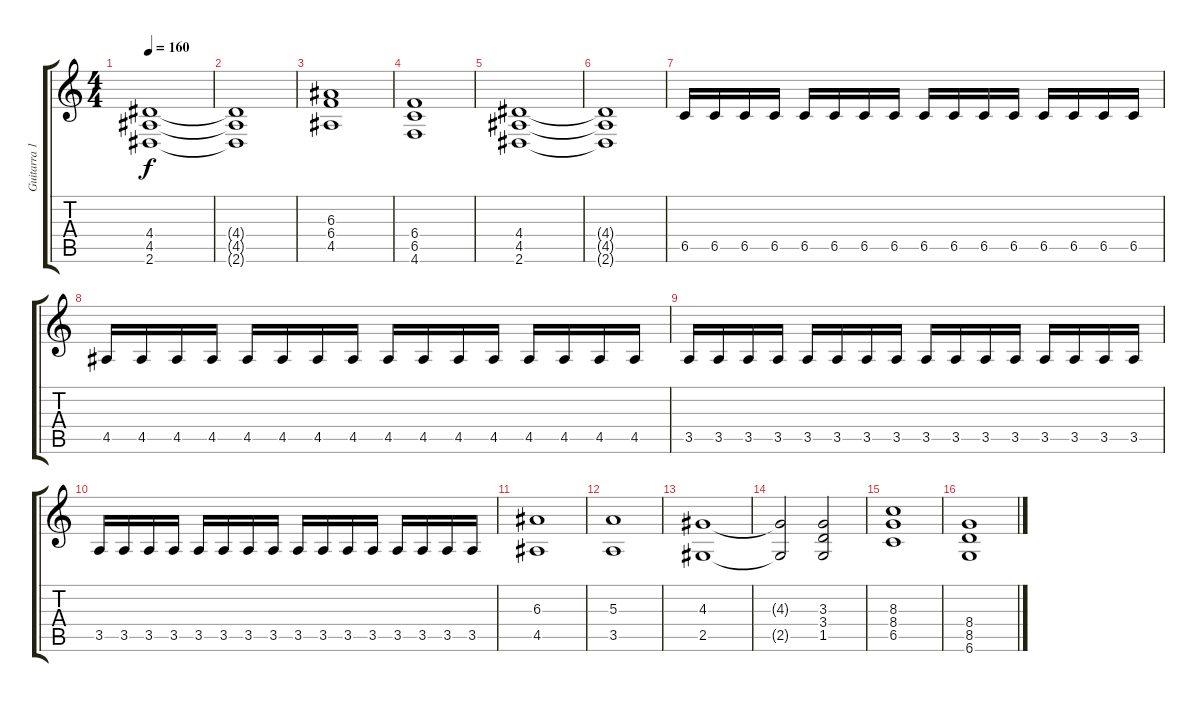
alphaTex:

\track ("Guitarra 1" "Guitarra 1") {instrument distortionguitar}
\staff {score tabs}
\tuning (Db4 Ab3 E3 B2 Gb2 Db2) {hide}
\ts (4 4)
\tempo 160
\clef g2
\ks c
(4.4 4.5 2.6).1{dy f} |
(4.4{t} 4.5{t} 2.6{t}).1 |
(6.3 6.4 4.5).1 |
(6.4 6.5 4.6).1 |
(4.4 4.5 2.6).1 |
(4.4{t} 4.5{t} 2.6{t}).1 |
6.5.16 6.5.16 6.5.16 6.5.16 6.5.16 6.5.16 6.5.16 6.5.16 6.5.16 6.5.16 6.5.16 6.5.16 6.5.16 6.5.16 6.5.16 6.5.16 |
4.5.16 4.5.16 4.5.16 4.5.16 4.5.16 4.5.16 4.5.16 4.5.16 4.5.16 4.5.16 4.5.16 4.5.16 4.5.16 4.5.16 4.5.16 4.5.16 |
3.5.16 3.5.16 3.5.16 3.5.16 3.5.16 3.5.16 3.5.16 3.5.16 3.5.16 3.5.16 3.5.16 3.5.16 3.5.16 3.5.16 3.5.16 3.5.16 |
3.5.16 3.5.16 3.5.16 3.5.16 3.5.16 3.5.16 3.5.16 3.5.16 3.5.16 3.5.16 3.5.16 3.5.16 3.5.16 3.5.16 3.5.16 3.5.16 |
(6.3 4.5).1 |
(5.3 3.5).1 |
(4.3 2.5).1 |
(4.3{t} 2.5{t}).2 (3.3 3.4 1.5).2 |
(8.3 8.4 6.5).1 |
(8.4 8.5 6.6).1
